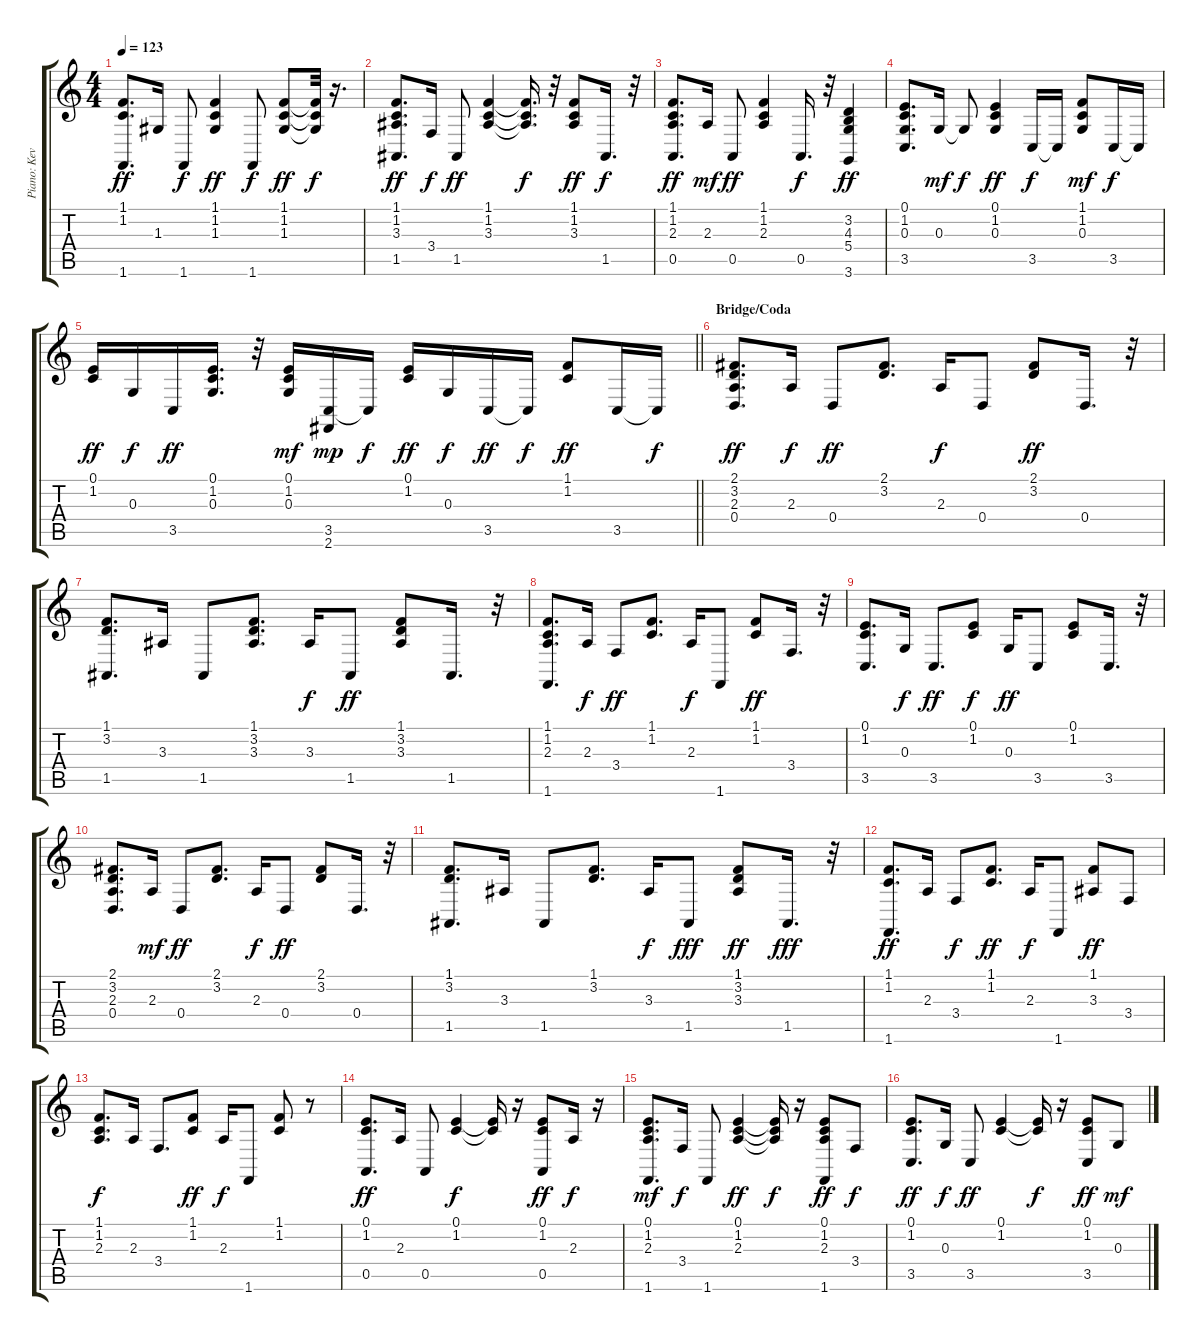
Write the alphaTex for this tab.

\track ("Piano: Kevin Jones" "Piano: Kev") {instrument brightacousticpiano}
\staff {score tabs}
\tuning (E4 B3 G3 D3 A2 E2) {hide}
\ts (4 4)
\tempo 123
\clef g2
\ks c
(1.1 1.2 1.6).8{d dy ff} 1.3.16 1.6.8{dy f} (1.1 1.2 1.3).4{dy ff} 1.6.8{dy f} (1.1 1.2 1.3).8{dy ff} (1.1{t} 1.2{t} 1.3{t}).32{dy f} r.16{d} |
(1.1 1.2 3.3 1.5).8{d dy ff} 3.4.16{dy f} 1.5.8{dy ff} (1.1 1.2 3.3).4 (1.1{t} 1.2{t} 3.3{t}).16{d dy f} r.32 (1.1 1.2 3.3).8{dy ff} 1.5.16{d dy f} r.32 |
(1.1 1.2 2.3 0.5).8{d dy ff} 2.3.16{dy mf} 0.5.8{dy ff} (1.1 1.2 2.3).4 0.5.16{d dy f} r.32 (3.2 4.3 5.4 3.6).4{dy ff} |
(0.1 1.2 0.3 3.5).8{d} 0.3.16{dy mf} 0.3{t}.8{dy f} (0.1 1.2 0.3).4{dy ff} 3.5.16{dy f} 3.5{t}.16 (1.1 1.2 0.3).8{dy mf} 3.5.16{dy f} 3.5{t}.16 |
\barLineRight lightlight
(0.1 1.2).16{dy ff} 0.3.16{dy f} 3.5.16{dy ff} (0.1 1.2 0.3).16{d} r.32 (0.1 1.2 0.3).16{dy mf} (3.5 2.6).16{dy mp} 3.5{t}.16{dy f} (0.1 1.2).16{dy ff} 0.3.16{dy f} 3.5.16{dy ff} 3.5{t}.16{dy f} (1.1 1.2).8{dy ff} 3.5.16 3.5{t}.16{dy f} |
\section ("" "Bridge/Coda")
(2.1 3.2 2.3 0.4).8{d dy ff} 2.3.16{dy f} 0.4.8{dy ff} (2.1 3.2).8{d} 2.3.16{dy f} 0.4.8 (2.1 3.2).8{dy ff} 0.4.16{d} r.32 |
(1.1 3.2 1.5).8{d} 3.3.16 1.5.8 (1.1 3.2 3.3).8{d} 3.3.16{dy f} 1.5.8{dy ff} (1.1 3.2 3.3).8 1.5.16{d} r.32 |
(1.1 1.2 2.3 1.6).8{d} 2.3.16{dy f} 3.4.8{dy ff} (1.1 1.2).8{d} 2.3.16{dy f} 1.6.8 (1.1 1.2).8{dy ff} 3.4.16{d} r.32 |
(0.1 1.2 3.5).8{d} 0.3.16{dy f} 3.5.8{d dy ff} (0.1 1.2).8{dy f} 0.3.16{dy ff} 3.5.8 (0.1 1.2).8 3.5.16{d} r.32 |
(2.1 3.2 2.3 0.4).8{d} 2.3.16{dy mf} 0.4.8{dy ff} (2.1 3.2).8{d} 2.3.16{dy f} 0.4.8{dy ff} (2.1 3.2).8 0.4.16{d} r.32 |
(1.1 3.2 1.5).8{d} 3.3.16 1.5.8 (1.1 3.2).8{d} 3.3.16{dy f} 1.5.8{dy fff} (1.1 3.2 3.3).8{dy ff} 1.5.16{d dy fff} r.32 |
(1.1 1.2 1.6).8{d dy ff} 2.3.16 3.4.8{dy f} (1.1 1.2).8{d dy ff} 2.3.16{dy f} 1.6.8 (1.1 3.3).8{dy ff} 3.4.8 |
(1.1 1.2 2.3).8{d dy f} 2.3.16 3.4.8{d} (1.1 1.2).8{dy ff} 2.3.16{dy f} 1.6.8 (1.1 1.2).8 r.8 |
(0.1 1.2 0.5).8{d dy ff} 2.3.16 0.5.8 (0.1 1.2).4{dy f} (0.1{t} 1.2{t}).16 r.16 (0.1 1.2 0.5).8{dy ff} 2.3.16{dy f} r.16 |
(0.1 1.2 2.3 1.6).8{d dy mf} 3.4.16{dy f} 1.6.8 (0.1 1.2 2.3).4{dy ff} (0.1{t} 1.2{t} 2.3{t}).16{dy f} r.16 (0.1 1.2 2.3 1.6).8{dy ff} 3.4.8{dy f} |
(0.1 1.2 3.5).8{d dy ff} 0.3.16{dy f} 3.5.8{dy ff} (0.1 1.2).4 (0.1{t} 1.2{t}).16{dy f} r.16 (0.1 1.2 3.5).8{dy ff} 0.3.8{dy mf}
